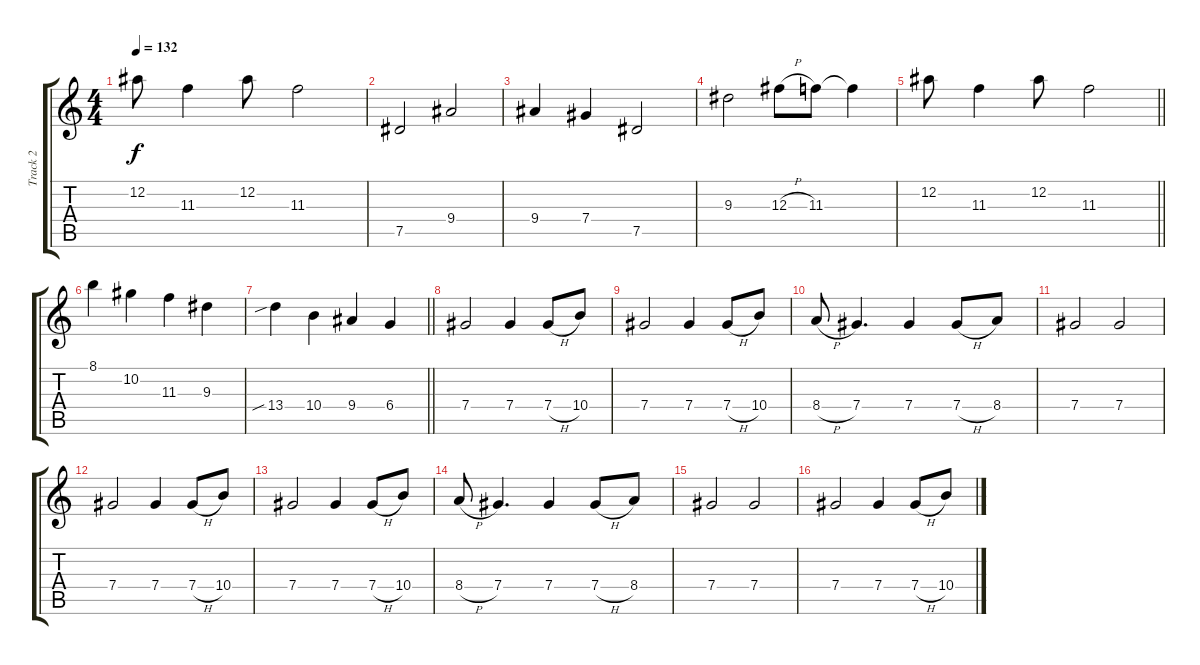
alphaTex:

\track ("Track 2" "Track 2") {instrument distortionguitar}
\staff {score tabs}
\tuning (Eb4 Bb3 Gb3 Db3 Ab2 Eb2) {hide}
\ts (4 4)
\tempo 132
\clef g2
\ks c
12.2.8{dy f} 11.3.4 12.2.8 11.3.2 |
7.5.2 9.4.2 |
9.4.4 7.4.4 7.5.2 |
9.3.2 12.3{h}.8 11.3.8 11.3{t}.4 |
\barLineRight lightlight
12.2.8 11.3.4 12.2.8 11.3.2 |
\section ("" "")
8.1.4 10.2.4 11.3.4 9.3.4 |
\barLineRight lightlight
13.4{sib}.4 10.4.4 9.4.4 6.4.4 |
\section ("" "")
7.4.2 7.4.4 7.4{h}.8 10.4.8 |
7.4.2 7.4.4 7.4{h}.8 10.4.8 |
8.4{h}.8 7.4.4{d} 7.4.4 7.4{h}.8 8.4.8 |
7.4.2 7.4.2 |
7.4.2 7.4.4 7.4{h}.8 10.4.8 |
7.4.2 7.4.4 7.4{h}.8 10.4.8 |
8.4{h}.8 7.4.4{d} 7.4.4 7.4{h}.8 8.4.8 |
7.4.2 7.4.2 |
7.4.2 7.4.4 7.4{h}.8 10.4.8
